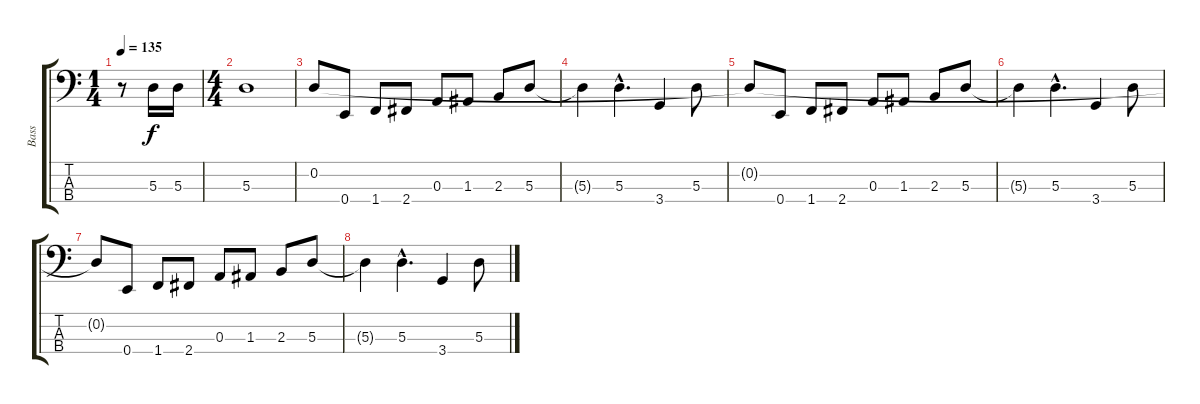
\track ("Bass" "Bass") {instrument electricbassfinger}
\staff {score tabs}
\tuning (G2 D2 A1 E1) {hide}
\ts (1 4)
\tempo 135
\clef f4
\ks c
r.8{dy f instrument electricbassfinger} 5.3.16 5.3.16 |
\ts (4 4)
5.3.1 |
0.2.8 0.4.8 1.4.8 2.4.8 0.3.8 1.3.8 2.3.8 5.3.8 |
5.3{t}.4 5.3{hac}.4{d} 3.4.4 5.3.8 |
0.2{t}.8 0.4.8 1.4.8 2.4.8 0.3.8 1.3.8 2.3.8 5.3.8 |
5.3{t}.4 5.3{hac}.4{d} 3.4.4 5.3.8 |
0.2{t}.8 0.4.8 1.4.8 2.4.8 0.3.8 1.3.8 2.3.8 5.3.8 |
5.3{t}.4 5.3{hac}.4{d} 3.4.4 5.3.8
